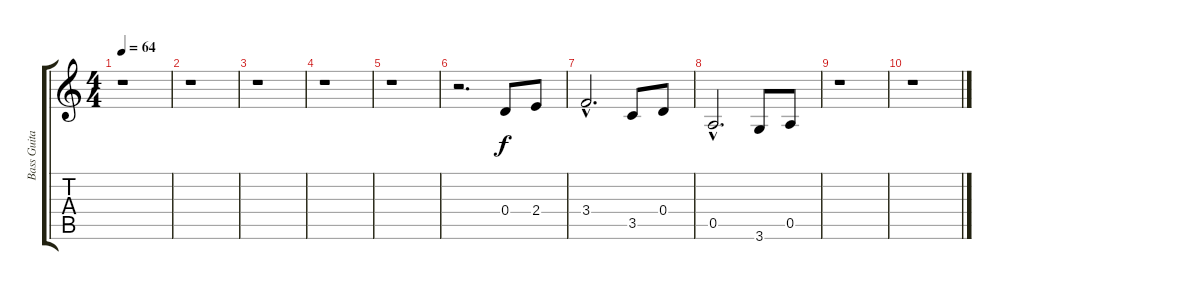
\track ("Bass Guitar" "Bass Guita") {instrument electricbassfinger}
\staff {score tabs}
\tuning (E4 B3 G3 D3 A2 E2) {hide}
\ts (4 4)
\tempo 64
\clef g2
\ks c
r.1{dy f} |
r.1 |
r.1 |
r.1 |
r.1 |
r.2{d} 0.4.8 2.4.8 |
3.4{hac}.2{d} 3.5.8 0.4.8 |
0.5{hac}.2{d} 3.6.8 0.5.8 |
r.1 |
r.1
